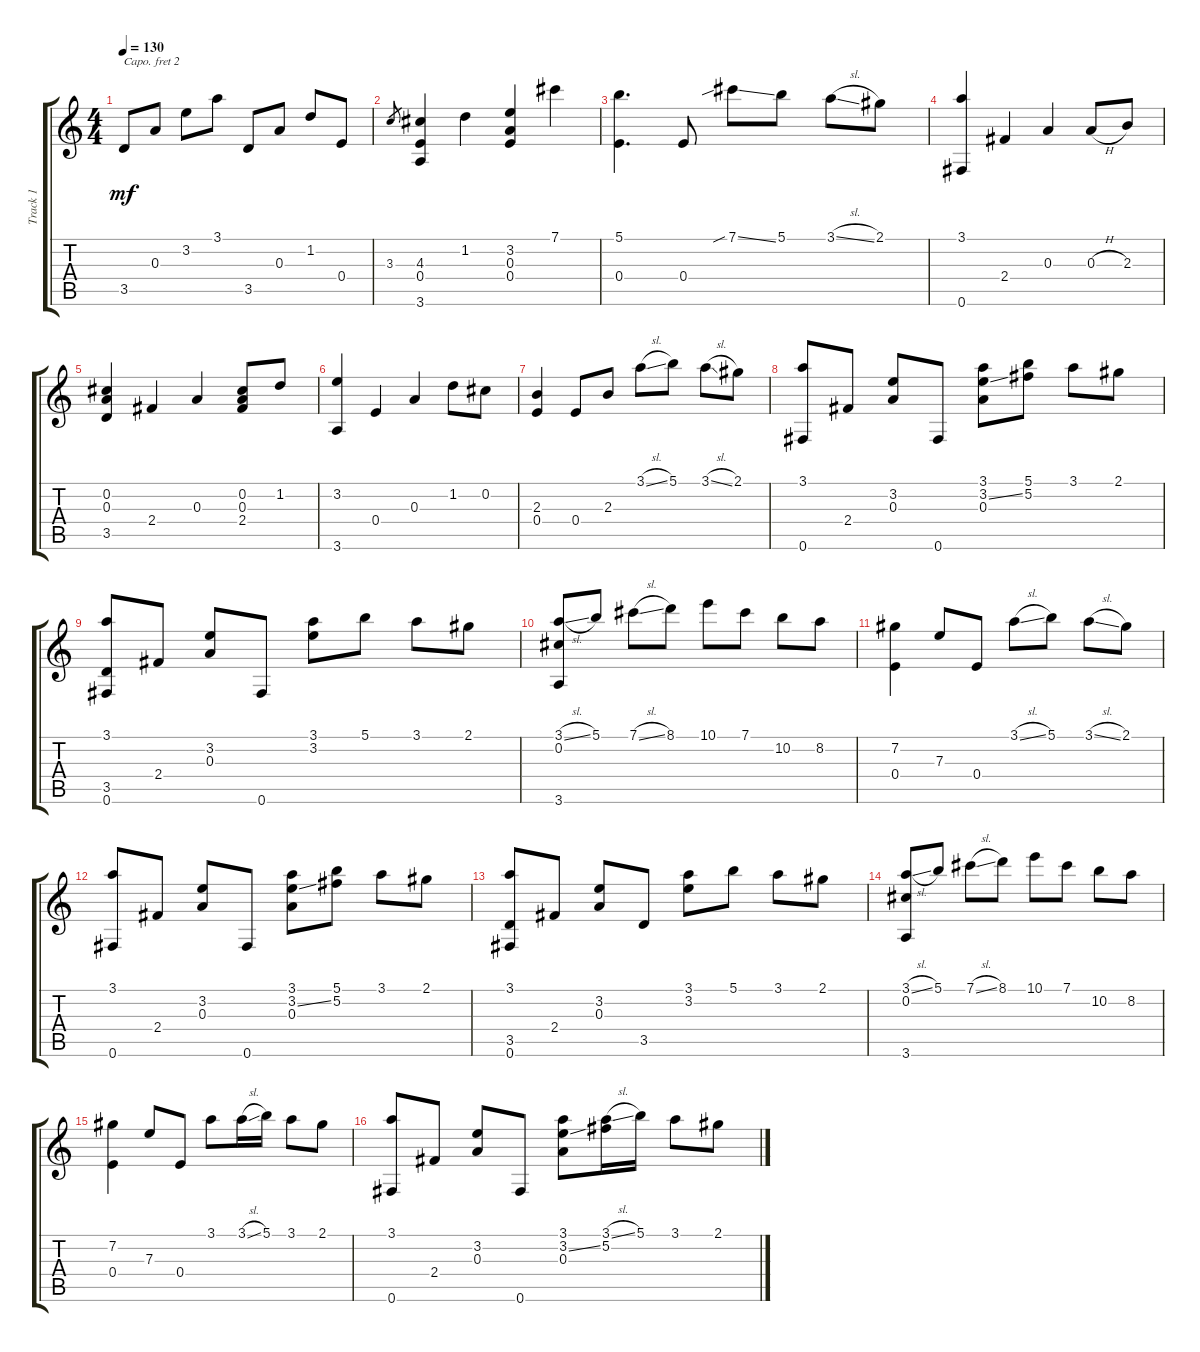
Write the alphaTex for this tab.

\track ("Track 1" "Track 1") {instrument acousticguitarnylon}
\staff {score tabs}
\capo 2
\tuning (E4 B3 G3 D3 A2 E2) {hide}
\ts (4 4)
\tempo 130
\clef g2
\ks c
3.5.8{dy mf} 0.3.8 3.2.8 3.1.8 3.5.8 0.3.8 1.2.8 0.4.8 |
3.3.8{gr} (4.3 0.4 3.6).4 1.2.4 (3.2 0.3 0.4).4 7.1.4 |
(5.1 0.4).4{d} 0.4.8 7.1{sib ss}.8 5.1.8 3.1{sl}.8 2.1.8 |
(3.1 0.6).4 2.4.4 0.3.4 0.3{h}.8 2.3.8 |
(0.2 0.3 3.5).4 2.4.4 0.3.4 (0.2 0.3 2.4).8 1.2.8 |
(3.2 3.6).4 0.4.4 0.3.4 1.2.8 0.2.8 |
(2.3 0.4).4 0.4.8 2.3.8 3.1{sl}.8 5.1.8 3.1{sl}.8 2.1.8 |
(3.1 0.6).8 2.4.8 (3.2 0.3).8 0.6.8 (3.1 3.2{ss} 0.3).8 (5.1 5.2).8 3.1.8 2.1.8 |
(3.1 3.5 0.6).8 2.4.8 (3.2 0.3).8 0.6.8 (3.1 3.2).8 5.1.8 3.1.8 2.1.8 |
(3.1{sl} 0.2 3.6).8 5.1.8 7.1{sl}.8 8.1.8 10.1.8 7.1.8 10.2.8 8.2.8 |
(7.2 0.4).4 7.3.8 0.4.8 3.1{sl}.8 5.1.8 3.1{sl}.8 2.1.8 |
(3.1 0.6).8 2.4.8 (3.2 0.3).8 0.6.8 (3.1 3.2{ss} 0.3).8 (5.1 5.2).8 3.1.8 2.1.8 |
(3.1 3.5 0.6).8 2.4.8 (3.2 0.3).8 3.5.8 (3.1 3.2).8 5.1.8 3.1.8 2.1.8 |
(3.1{sl} 0.2 3.6).8 5.1.8 7.1{sl}.8 8.1.8 10.1.8 7.1.8 10.2.8 8.2.8 |
(7.2 0.4).4 7.3.8 0.4.8 3.1.8 3.1{sl}.16 5.1.16 3.1.8 2.1.8 |
(3.1 0.6).8 2.4.8 (3.2 0.3).8 0.6.8 (3.1 3.2{ss} 0.3).8 (3.1{sl} 5.2).16 5.1.16 3.1.8 2.1.8
